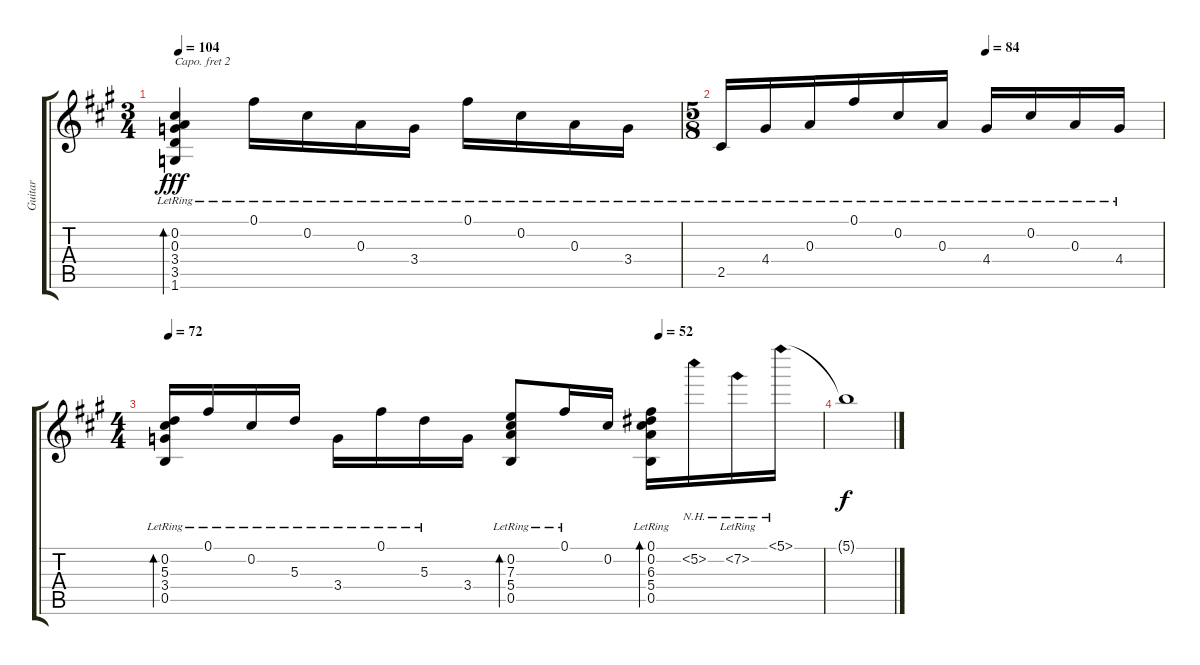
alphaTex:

\track ("Guitar" "Guitar") {instrument acousticguitarnylon}
\staff {score tabs}
\capo 2
\tuning (E4 B3 G3 D3 A2 E2) {hide}
\ts (3 4)
\tempo 104
\clef g2
\ks a
(0.2{lr} 0.3{lr} 3.4{lr} 3.5{lr} 1.6{lr}).4{bd 240 dy fff} 0.1{lr}.16 0.2{lr}.16 0.3{lr}.16 3.4{lr}.16 0.1{lr}.16 0.2{lr}.16 0.3{lr}.16 3.4{lr}.16 |
\ts (5 8)
\tempo (84 0.6)
2.5{lr}.16 4.4{lr}.16 0.3{lr}.16 0.1{lr}.16 0.2{lr}.16 0.3{lr}.16 4.4{lr}.16 0.2{lr}.16 0.3{lr}.16 4.4{lr}.16 |
\ts (4 4)
\tempo 72
\tempo (52 0.75)
(0.2{lr} 5.3{lr} 3.4{lr} 0.5{lr}).16{bd 120} 0.1{lr}.16 0.2{lr}.16 5.3{lr}.16 3.4{lr}.16 0.1{lr}.16 5.3{lr}.16 3.4.16 (0.2{lr} 7.3{lr} 5.4{lr} 0.5{lr}).8{bd 120} 0.1{lr}.16 0.2.16 (0.1{lr} 0.2 6.3{lr} 5.4{lr} 0.5{lr}).16{bd 120} 5.2{nh}.16 7.2{nh lr}.16 5.1{nh}.16 |
5.1{t}.1{dy f}
